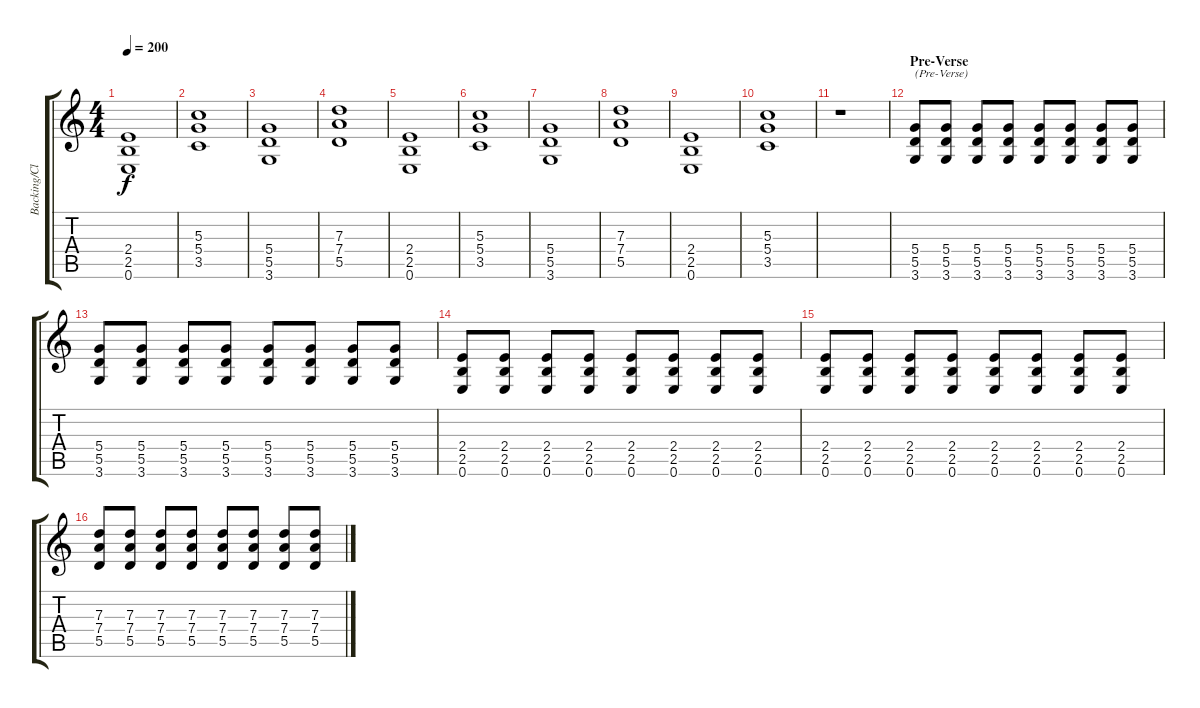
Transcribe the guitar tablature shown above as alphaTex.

\track ("Backing/Clean Guitar" "Backing/Cl") {instrument distortionguitar}
\staff {score tabs}
\tuning (E4 B3 G3 D3 A2 E2) {hide}
\ts (4 4)
\tempo 200
\clef g2
\ks c
(2.4 2.5 0.6).1{dy f} |
(5.3 5.4 3.5).1 |
(5.4 5.5 3.6).1 |
(7.3 7.4 5.5).1 |
(2.4 2.5 0.6).1 |
(5.3 5.4 3.5).1 |
(5.4 5.5 3.6).1 |
(7.3 7.4 5.5).1 |
(2.4 2.5 0.6).1 |
(5.3 5.4 3.5).1 |
r.1 |
\section ("" "Pre-Verse")
(5.4 5.5 3.6).8{txt "(Pre-Verse)"} (5.4 5.5 3.6).8 (5.4 5.5 3.6).8 (5.4 5.5 3.6).8 (5.4 5.5 3.6).8 (5.4 5.5 3.6).8 (5.4 5.5 3.6).8 (5.4 5.5 3.6).8 |
(5.4 5.5 3.6).8 (5.4 5.5 3.6).8 (5.4 5.5 3.6).8 (5.4 5.5 3.6).8 (5.4 5.5 3.6).8 (5.4 5.5 3.6).8 (5.4 5.5 3.6).8 (5.4 5.5 3.6).8 |
(2.4 2.5 0.6).8 (2.4 2.5 0.6).8 (2.4 2.5 0.6).8 (2.4 2.5 0.6).8 (2.4 2.5 0.6).8 (2.4 2.5 0.6).8 (2.4 2.5 0.6).8 (2.4 2.5 0.6).8 |
(2.4 2.5 0.6).8 (2.4 2.5 0.6).8 (2.4 2.5 0.6).8 (2.4 2.5 0.6).8 (2.4 2.5 0.6).8 (2.4 2.5 0.6).8 (2.4 2.5 0.6).8 (2.4 2.5 0.6).8 |
(7.3 7.4 5.5).8 (7.3 7.4 5.5).8 (7.3 7.4 5.5).8 (7.3 7.4 5.5).8 (7.3 7.4 5.5).8 (7.3 7.4 5.5).8 (7.3 7.4 5.5).8 (7.3 7.4 5.5).8
